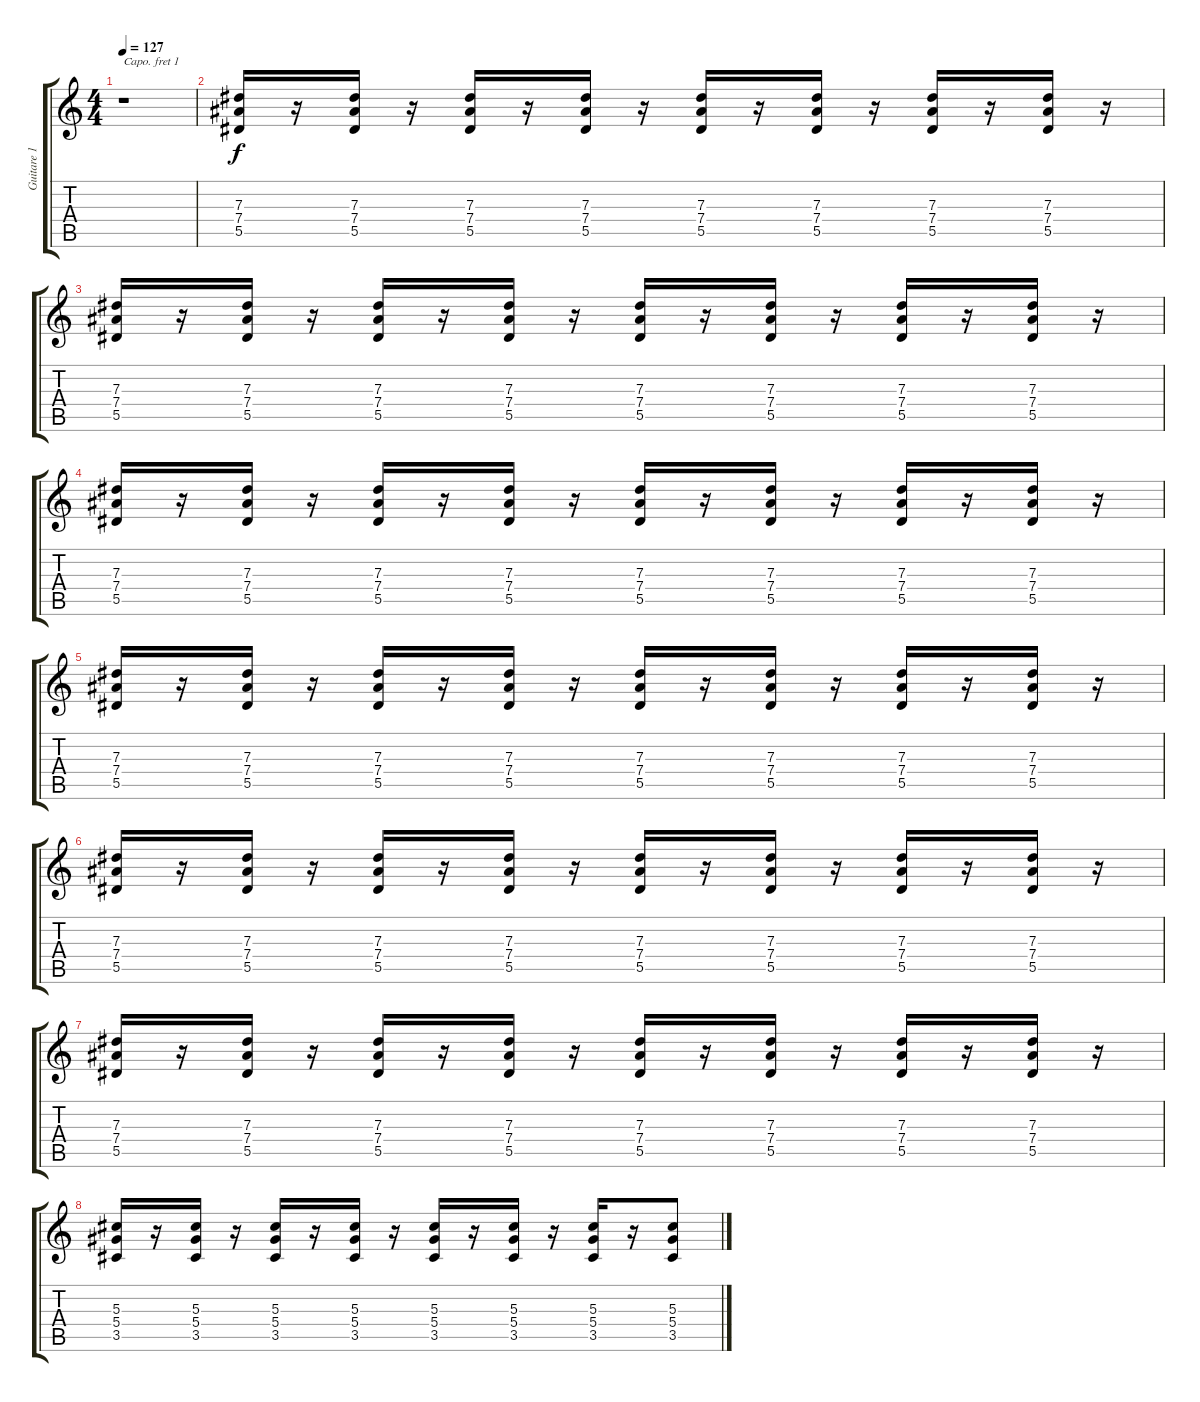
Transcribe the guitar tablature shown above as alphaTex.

\track ("Guitare 1" "Guitare 1") {instrument distortionguitar}
\staff {score tabs}
\capo 1
\tuning (E4 B3 G3 D3 A2 E2) {hide}
\ts (4 4)
\tempo 127
\clef g2
\ks c
r.1{dy f instrument distortionguitar} |
(7.3 7.4 5.5).16 r.16 (7.3 7.4 5.5).16 r.16 (7.3 7.4 5.5).16 r.16 (7.3 7.4 5.5).16 r.16 (7.3 7.4 5.5).16 r.16 (7.3 7.4 5.5).16 r.16 (7.3 7.4 5.5).16 r.16 (7.3 7.4 5.5).16 r.16 |
(7.3 7.4 5.5).16 r.16 (7.3 7.4 5.5).16 r.16 (7.3 7.4 5.5).16 r.16 (7.3 7.4 5.5).16 r.16 (7.3 7.4 5.5).16 r.16 (7.3 7.4 5.5).16 r.16 (7.3 7.4 5.5).16 r.16 (7.3 7.4 5.5).16 r.16 |
(7.3 7.4 5.5).16 r.16 (7.3 7.4 5.5).16 r.16 (7.3 7.4 5.5).16 r.16 (7.3 7.4 5.5).16 r.16 (7.3 7.4 5.5).16 r.16 (7.3 7.4 5.5).16 r.16 (7.3 7.4 5.5).16 r.16 (7.3 7.4 5.5).16 r.16 |
(7.3 7.4 5.5).16 r.16 (7.3 7.4 5.5).16 r.16 (7.3 7.4 5.5).16 r.16 (7.3 7.4 5.5).16 r.16 (7.3 7.4 5.5).16 r.16 (7.3 7.4 5.5).16 r.16 (7.3 7.4 5.5).16 r.16 (7.3 7.4 5.5).16 r.16 |
(7.3 7.4 5.5).16 r.16 (7.3 7.4 5.5).16 r.16 (7.3 7.4 5.5).16 r.16 (7.3 7.4 5.5).16 r.16 (7.3 7.4 5.5).16 r.16 (7.3 7.4 5.5).16 r.16 (7.3 7.4 5.5).16 r.16 (7.3 7.4 5.5).16 r.16 |
(7.3 7.4 5.5).16 r.16 (7.3 7.4 5.5).16 r.16 (7.3 7.4 5.5).16 r.16 (7.3 7.4 5.5).16 r.16 (7.3 7.4 5.5).16 r.16 (7.3 7.4 5.5).16 r.16 (7.3 7.4 5.5).16 r.16 (7.3 7.4 5.5).16 r.16 |
(5.3 5.4 3.5).16 r.16 (5.3 5.4 3.5).16 r.16 (5.3 5.4 3.5).16 r.16 (5.3 5.4 3.5).16 r.16 (5.3 5.4 3.5).16 r.16 (5.3 5.4 3.5).16 r.16 (5.3 5.4 3.5).16 r.16 (5.3 5.4 3.5{ss}).8
